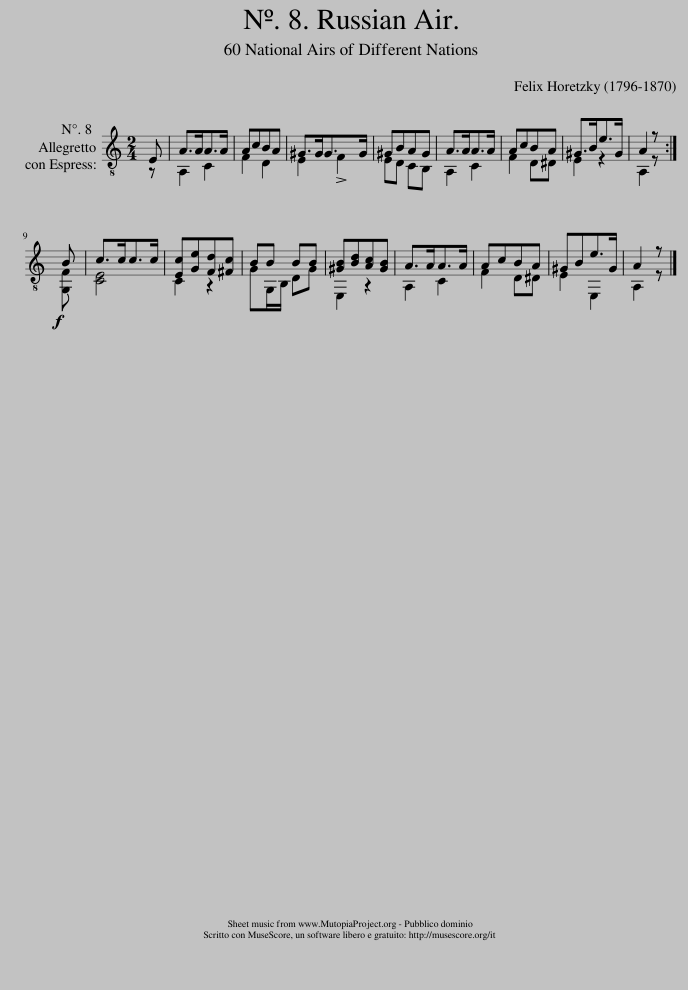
X:1
%%score ( 1 2 )
L:1/8
Q:1/4=105
M:2/4
I:linebreak $
K:C
V:1 treble-8
V:2 treble-8
V:1
 E | A>AA>A | AcBA | ^G>GG>G | ^GBAG | %5
 A>AA>A | AcBA | ^G>Be>G | A2 z :|$!f! B | %10
 c>cc>c | [Ec][Ge][Fd][^Fc] | BB BB | [^GB][Bd][Ac][GB] | A>AA>A | %15
 AcBA | ^GBe>G | A2 z |] %18
V:2
 z | A,2 C2 | F2 D2 | E2 !>!F2 | ED CB, | %5
 A,2 C2 | F2 D^D | E2 z2 | A,2 z :|$ [G,F] | %10
 [CE]4 | C2 z2 | GG,/B,/ DG | E,2 z2 | A,2 C2 | %15
 F2 D^D | E2 E,2 | A,2 z |] %18
